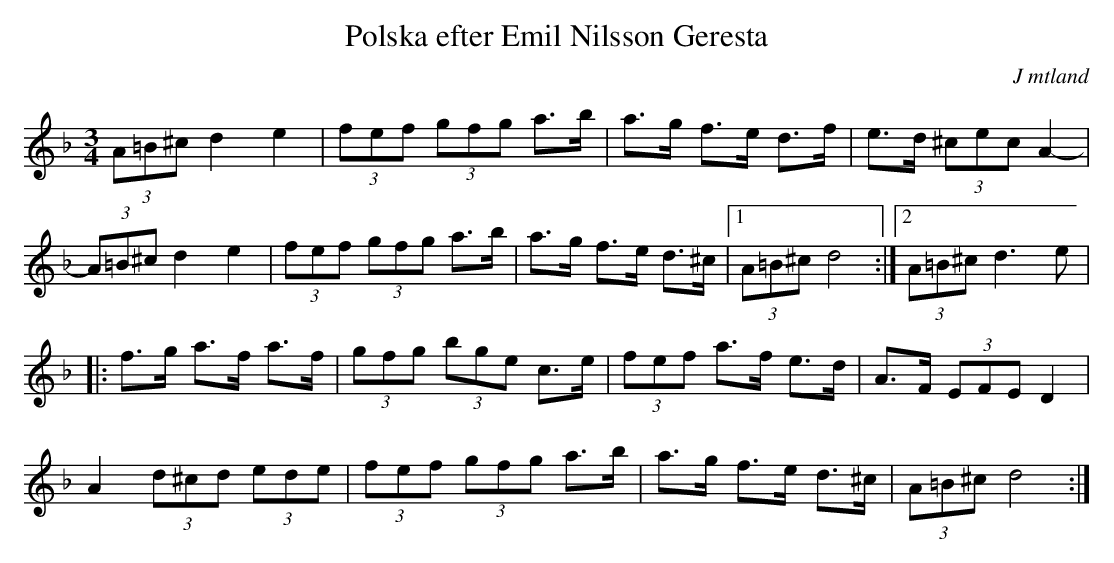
X:1
T:Polska efter Emil Nilsson Geresta
O:J mtland
M:3/4
L:1/8
K:Dm
(3A=B^c d2 e2 | (3fef (3gfg a>b | a>g f>e d>f | e>d (3^cec A2- |
(3A=B^c d2 e2 | (3fef (3gfg a>b | a>g f>e d>^c |1 (3A=B^c d4 :|2  (3A=B^c d3 e |
|: f>g a>f a>f | (3gfg (3bge c>e | (3fef a>f e>d | A>F (3EFE D2 |
A2 (3d^cd (3ede | (3fef (3gfg a>b | a>g f>e d>^c | (3A=B^c d4 :|
